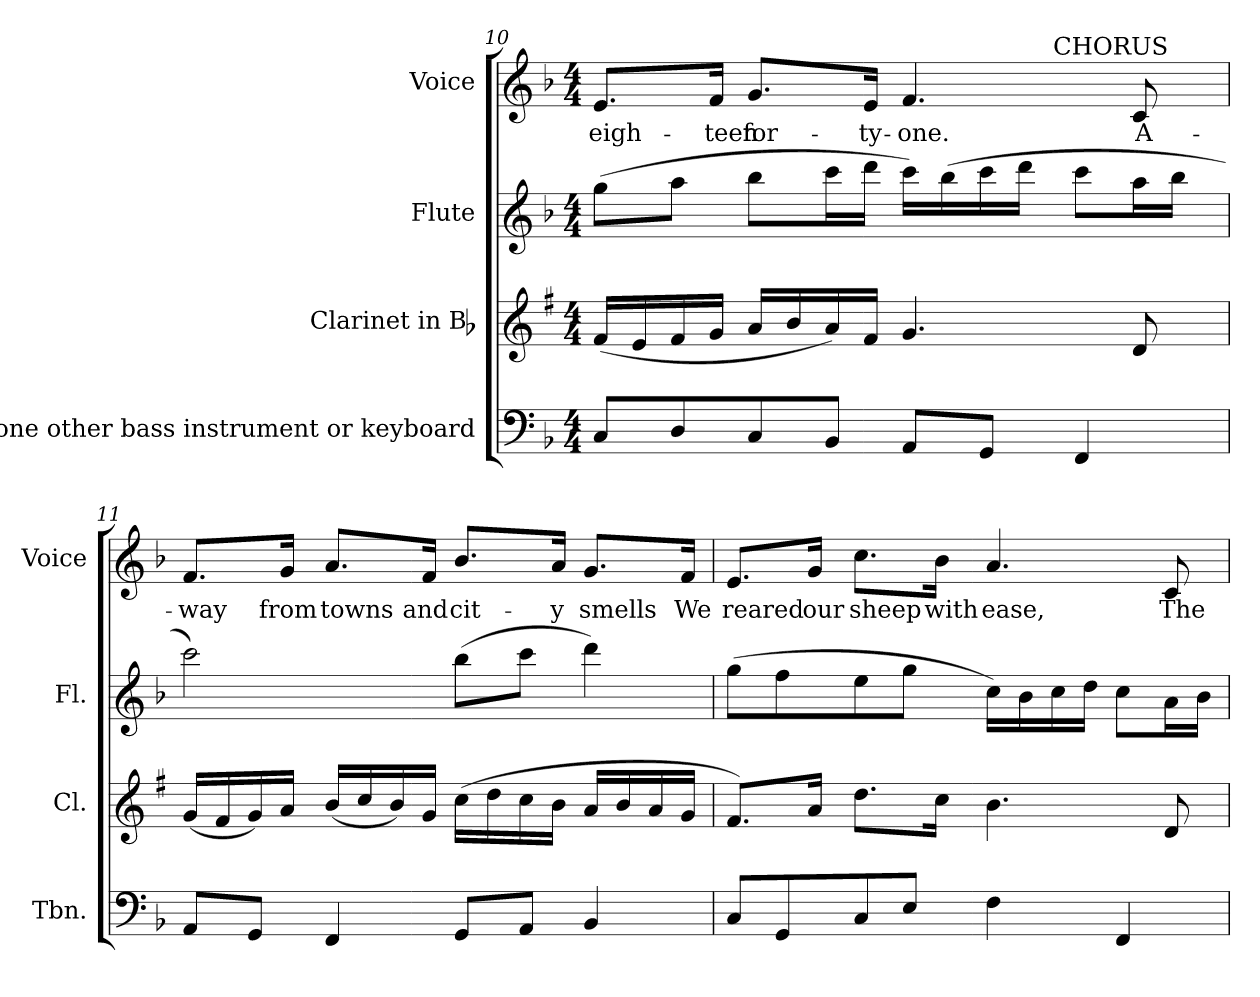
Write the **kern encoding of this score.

**kern	**kern	**kern	**kern	**text
*part4	*part3	*part2	*part1	*part1
*staff4	*staff3	*staff2	*staff1	*staff1
*I"Trombone other bass instrument  or keyboard	*I"Clarinet in Bb	*I"Flute	*I"Voice	*
*I'Tbn.	*I'Cl.	*I'Fl.	*I'Voice	*
*clefF4	*clefG2	*clefG2	*clefG2	*
*	*ITrd1c2	*	*	*
*k[b-]	*k[b-]	*k[b-]	*k[b-]	*
*F:	*F:	*F:	*F:	*
*M4/4	*M4/4	*M4/4	*M4/4	*
=10	=10	=10	=10	=10
!	!	!	!	!LO:LY:b:color=#000000
*	*	*	*^	*
8Ci/L	(16ei/LL	(8ggi\L	8.ei/L	2ryy	eigh-
.	16di/	.	.	.	.
8Di/	16ei/	8aai\J	.	.	.
!	!	!	!	!	!LO:LY:b:color=#000000
.	16fi/JJ	.	16fi/Jk	.	-teen-
!	!	!	!	!	!LO:LY:b:color=#000000
8Ci/	16gi/LL	8bb-i\L	8.gi/L	.	-for-
.	16ai/	.	.	.	.
8BB-i/J	16gi/)	16ccci\L	.	.	.
!	!	!	!	!	!LO:LY:b:color=#000000
.	16ei/JJ	16dddi\JJ	16ei/Jk	.	-ty-
!	!	!	!	!	!LO:LY:b:color=#000000
8AAi/L	4.fi/	16ccci\LL)	4.fi/	8ryy	-one.
.	.	(16bb-i\	.	.	.
8GGi/J	.	16ccci\	.	16ryy	.
.	.	16dddi\JJ	.	32ryy	.
.	.	.	.	256..ryy	.
!	!	!	!	!LO:TX:a:t=CHORUS	!
.	.	.	.	4ryy	.
4FFi/	.	8ccci\L	.	.	.
!	!	!	!	!	!LO:LY:b:color=#000000
.	8ci/	16aai\L	8ci/	.	A-
.	.	16bb-i\JJ	.	.	.
.	.	.	.	64ryy	.
.	.	.	.	128ryy	.
.	.	.	.	1024ryy	.
*	*	*	*v	*v	*
!!LO:LB:g=z
=11	=11	=11	=11	=11
*	*	*	*^	*
!	!	!	!	!	!LO:LY:b:color=#000000
*	*	*	*v	*v	*
8AAi/L	(16fi/LL	2ccci\)	8.fi/L	-way
.	16ei/	.	.	.
8GGi/J	16fi/)	.	.	.
!	!	!	!	!LO:LY:b:color=#000000
.	16gi/JJ	.	16gi/Jk	from
!	!	!	!	!LO:LY:b:color=#000000
4FFi/	(16ai/LL	.	8.ai/L	towns
.	16b-i/	.	.	.
.	16ai/)	.	.	.
!	!	!	!	!LO:LY:b:color=#000000
.	16fi/JJ	.	16fi/Jk	and
!	!	!	!	!LO:LY:b:color=#000000
8GGi/L	(16b-i\LL	(8bb-i\L	8.b-i/L	cit-
.	16cci\	.	.	.
8AAi/J	16b-i\	8ccci\J	.	.
!	!	!	!	!LO:LY:b:color=#000000
.	16ai\JJ	.	16ai/Jk	-y
!	!	!	!	!LO:LY:b:color=#000000
4BB-i/	16gi/LL	4dddi\)	8.gi/L	smells
.	16ai/	.	.	.
.	16gi/	.	.	.
!	!	!	!	!LO:LY:b:color=#000000
.	16fi/JJ	.	16fi/Jk	We
=12	=12	=12	=12	=12
!	!	!	!	!LO:LY:b:color=#000000
8Ci/L	8.ei/L)	(8ggi\L	8.ei/L	reared
8GGi/	.	8ffi\	.	.
!	!	!	!	!LO:LY:b:color=#000000
.	16gi/Jk	.	16gi/Jk	our
!	!	!	!	!LO:LY:b:color=#000000
8Ci/	8.cci\L	8eei\	8.cci\L	sheep
8Ei/J	.	8ggi\J	.	.
!	!	!	!	!LO:LY:b:color=#000000
.	16b-i\Jk	.	16b-i\Jk	with
!	!	!	!	!LO:LY:b:color=#000000
4Fi\	4.ai\	16cci\LL)	4.ai/	ease,
.	.	16b-i\	.	.
.	.	16cci\	.	.
.	.	16ddi\JJ	.	.
4FFi/	.	8cci\L	.	.
!	!	!	!	!LO:LY:b:color=#000000
.	8ci/	16ai\L	8ci/	The
.	.	16b-i\JJ	.	.
=	=	=	=	=
*-	*-	*-	*-	*-
